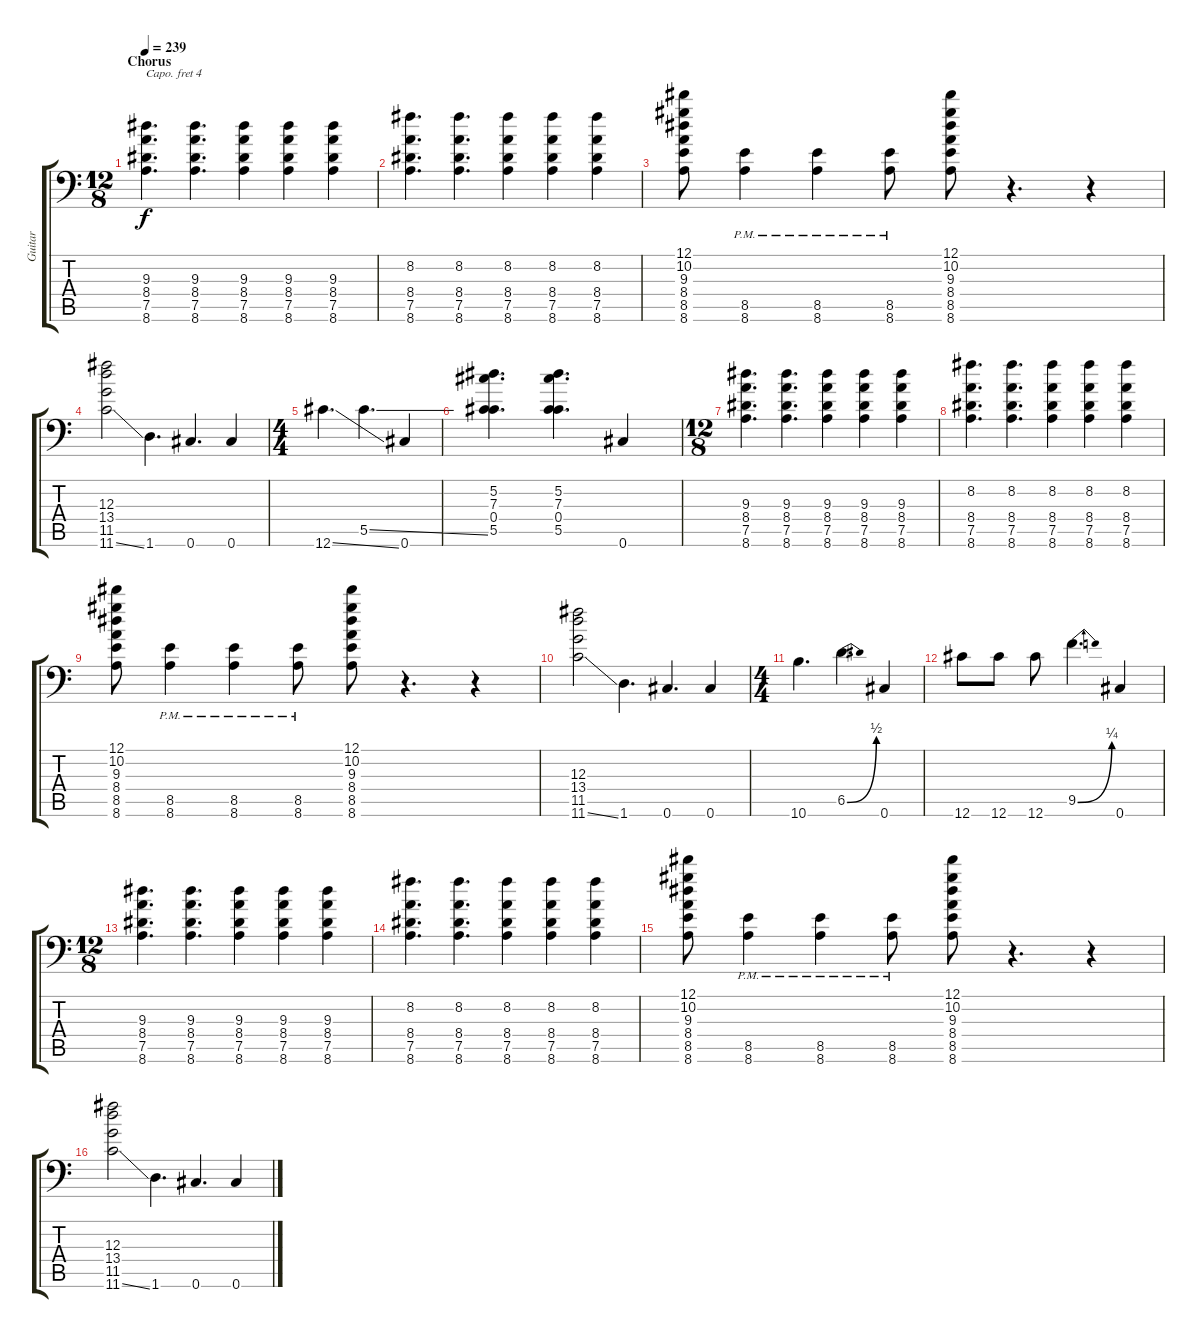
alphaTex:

\track ("Guitar" "Guitar") {instrument distortionguitar}
\staff {score tabs}
\capo 4
\tuning (B3 Gb3 D3 A2 E2 A1) {hide}
\ts (12 8)
\section ("" "Chorus")
\tempo 239
\clef f4
\ks c
(9.3 8.4 7.5 8.6).4{d dy f} (9.3 8.4 7.5 8.6).4{d} (9.3 8.4 7.5 8.6).4 (9.3 8.4 7.5 8.6).4 (9.3 8.4 7.5 8.6).4 |
(8.2 8.4 7.5 8.6).4{d} (8.2 8.4 7.5 8.6).4{d} (8.2 8.4 7.5 8.6).4 (8.2 8.4 7.5 8.6).4 (8.2 8.4 7.5 8.6).4 |
(12.1 10.2 9.3 8.4 8.5 8.6).8 (8.5{pm} 8.6{pm}).4 (8.5{pm} 8.6{pm}).4 (8.5{pm} 8.6{pm}).8 (12.1 10.2 9.3 8.4 8.5 8.6).8 r.4{d} r.4 |
(12.3 13.4 11.5 11.6{ss}).2 1.6.4{d} 0.6.4{d} 0.6.4 |
\ts (4 4)
12.6{ss}.4{d} 5.5{ss}.4{d} 0.6.4 |
(5.2 7.3 0.4 5.5).4{d} (5.2 7.3 0.4 5.5).4{d} 0.6.4 |
\ts (12 8)
(9.3 8.4 7.5 8.6).4{d} (9.3 8.4 7.5 8.6).4{d} (9.3 8.4 7.5 8.6).4 (9.3 8.4 7.5 8.6).4 (9.3 8.4 7.5 8.6).4 |
(8.2 8.4 7.5 8.6).4{d} (8.2 8.4 7.5 8.6).4{d} (8.2 8.4 7.5 8.6).4 (8.2 8.4 7.5 8.6).4 (8.2 8.4 7.5 8.6).4 |
(12.1 10.2 9.3 8.4 8.5 8.6).8 (8.5{pm} 8.6).4 (8.5{pm} 8.6{pm}).4 (8.5{pm} 8.6{pm}).8 (12.1 10.2 9.3 8.4 8.5 8.6).8 r.4{d} r.4 |
(12.3 13.4 11.5 11.6{ss}).2 1.6.4{d} 0.6.4{d} 0.6.4 |
\ts (4 4)
10.6.4{d} 6.5{be (bend 0 0 60 2)}.4{d} 0.6.4 |
12.6.8 12.6.8 12.6.8 9.5{be (bend 0 0 60 1)}.4{d} 0.6.4 |
\ts (12 8)
(9.3 8.4 7.5 8.6).4{d} (9.3 8.4 7.5 8.6).4{d} (9.3 8.4 7.5 8.6).4 (9.3 8.4 7.5 8.6).4 (9.3 8.4 7.5 8.6).4 |
(8.2 8.4 7.5 8.6).4{d} (8.2 8.4 7.5 8.6).4{d} (8.2 8.4 7.5 8.6).4 (8.2 8.4 7.5 8.6).4 (8.2 8.4 7.5 8.6).4 |
(12.1 10.2 9.3 8.4 8.5 8.6).8 (8.5{pm} 8.6).4 (8.5{pm} 8.6{pm}).4 (8.5{pm} 8.6{pm}).8 (12.1 10.2 9.3 8.4 8.5 8.6).8 r.4{d} r.4 |
(12.3 13.4 11.5 11.6{ss}).2 1.6.4{d} 0.6.4{d} 0.6.4
